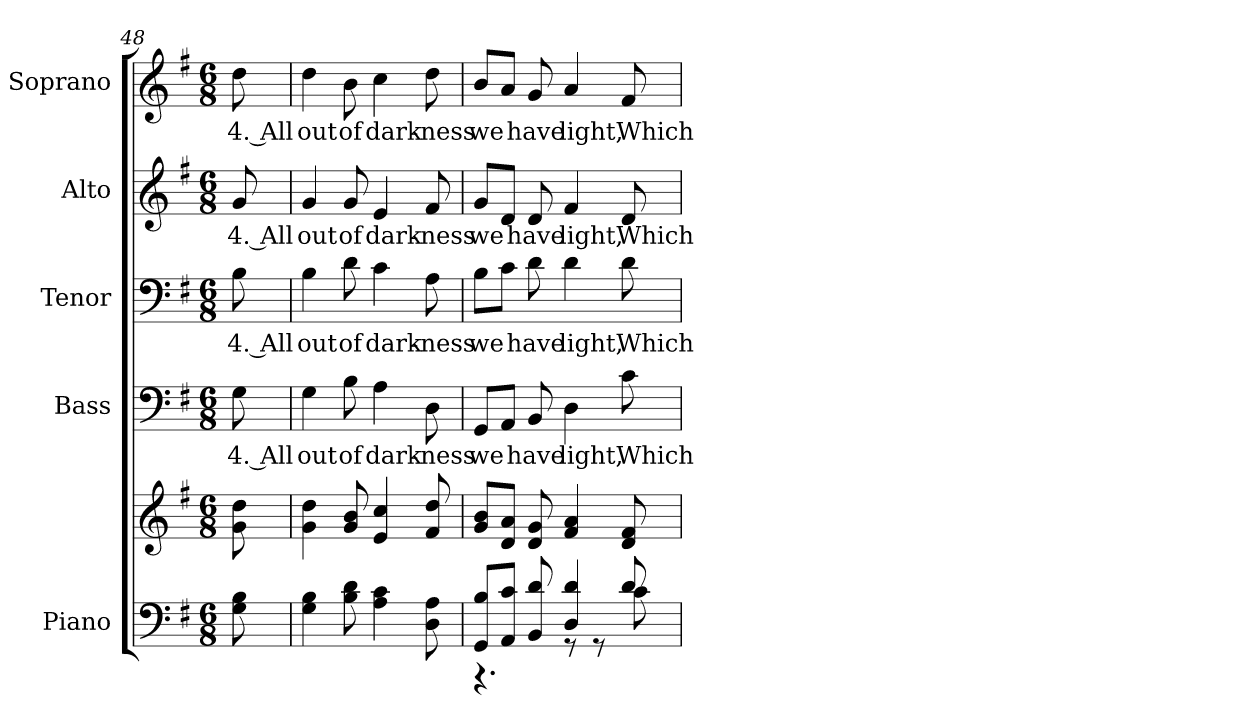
**kern	**kern	**kern	**text	**kern	**text	**kern	**text	**kern	**text
*part5	*part5	*part4	*part4	*part3	*part3	*part2	*part2	*part1	*part1
*staff6	*staff5	*staff4	*staff4	*staff3	*staff3	*staff2	*staff2	*staff1	*staff1
*I"Piano	*	*I"Bass	*	*I"Tenor	*	*I"Alto	*	*I"Soprano	*
*I'Pno.	*	*I'B.	*	*I'T.	*	*I'A.	*	*I'S.	*
*clefF4	*clefG2	*clefF4	*	*clefF4	*	*clefG2	*	*clefG2	*
*k[f#]	*k[f#]	*k[f#]	*	*k[f#]	*	*k[f#]	*	*k[f#]	*
*G:	*G:	*G:	*	*G:	*	*G:	*	*G:	*
*M6/8	*M6/8	*M6/8	*	*M6/8	*	*M6/8	*	*M6/8	*
=48	=48	=48	=48	=48	=48	=48	=48	=48	=48
!	!	!	!LO:LY:b:color=#000000	!	!	!	!	!	!
!	!	!	!	!	!LO:LY:b:color=#000000	!	!	!	!
!	!	!	!	!	!	!	!LO:LY:b:color=#000000	!	!
!	!	!	!	!	!	!	!	!	!LO:LY:b:color=#000000
8Gi\ 8Bi	8gi\ 8ddi	8Gi\	4. All	8Bi\	4. All	8gi/	4. All	8ddi\	4. All
=49	=49	=49	=49	=49	=49	=49	=49	=49	=49
!	!	!	!LO:LY:b:color=#000000	!	!	!	!	!	!
!	!	!	!	!	!LO:LY:b:color=#000000	!	!	!	!
!	!	!	!	!	!	!	!LO:LY:b:color=#000000	!	!
!	!	!	!	!	!	!	!	!	!LO:LY:b:color=#000000
4Gi\ 4Bi	4gi\ 4ddi	4Gi\	out	4Bi\	out	4gi/	out	4ddi\	out
!	!	!	!LO:LY:b:color=#000000	!	!	!	!	!	!
!	!	!	!	!	!LO:LY:b:color=#000000	!	!	!	!
!	!	!	!	!	!	!	!LO:LY:b:color=#000000	!	!
!	!	!	!	!	!	!	!	!	!LO:LY:b:color=#000000
8Bi\ 8di	8gi/ 8bi	8Bi\	of	8di\	of	8gi/	of	8bi\	of
!	!	!	!LO:LY:b:color=#000000	!	!	!	!	!	!
!	!	!	!	!	!LO:LY:b:color=#000000	!	!	!	!
!	!	!	!	!	!	!	!LO:LY:b:color=#000000	!	!
!	!	!	!	!	!	!	!	!	!LO:LY:b:color=#000000
4Ai\ 4ci	4ei/ 4cci	4Ai\	dark-	4ci\	dark-	4ei/	dark-	4cci\	dark-
!	!	!	!LO:LY:b:color=#000000	!	!	!	!	!	!
!	!	!	!	!	!LO:LY:b:color=#000000	!	!	!	!
!	!	!	!	!	!	!	!LO:LY:b:color=#000000	!	!
!	!	!	!	!	!	!	!	!	!LO:LY:b:color=#000000
8Di\ 8Ai	8f#i/ 8ddi	8Di\	-ness	8Ai\	-ness	8f#i/	-ness	8ddi\	-ness
=50	=50	=50	=50	=50	=50	=50	=50	=50	=50
*^	*	*	*	*	*	*	*	*	*
!	!	!	!	!LO:LY:b:color=#000000	!	!	!	!	!	!
!	!	!	!	!	!	!LO:LY:b:color=#000000	!	!	!	!
!	!	!	!	!	!	!	!	!LO:LY:b:color=#000000	!	!
!	!	!	!	!	!	!	!	!	!	!LO:LY:b:color=#000000
8GGi/ 8BiL	4.r	8gi/ 8biL	8GGi/L	we	8Bi\L	we	8gi/L	we	8bi/L	we
8AAi/ 8ciJ	.	8di/ 8aiJ	8AAi/J	.	8ci\J	.	8di/J	.	8ai/J	.
!	!	!	!	!LO:LY:b:color=#000000	!	!	!	!	!	!
!	!	!	!	!	!	!LO:LY:b:color=#000000	!	!	!	!
!	!	!	!	!	!	!	!	!LO:LY:b:color=#000000	!	!
!	!	!	!	!	!	!	!	!	!	!LO:LY:b:color=#000000
8BBi/ 8di	.	8di/ 8gi	8BBi/	have	8di\	have	8di/	have	8gi/	have
!	!	!	!	!LO:LY:b:color=#000000	!	!	!	!	!	!
!	!	!	!	!	!	!LO:LY:b:color=#000000	!	!	!	!
!	!	!	!	!	!	!	!	!LO:LY:b:color=#000000	!	!
!	!	!	!	!	!	!	!	!	!	!LO:LY:b:color=#000000
4Di/ 4di	8r	4f#i/ 4ai	4Di\	light,	4di\	light,	4f#i/	light,	4ai/	light,
.	8r	.	.	.	.	.	.	.	.	.
!	!	!	!	!LO:LY:b:color=#000000	!	!	!	!	!	!
!	!	!	!	!	!	!LO:LY:b:color=#000000	!	!	!	!
!	!	!	!	!	!	!	!	!LO:LY:b:color=#000000	!	!
!	!	!	!	!	!	!	!	!	!	!LO:LY:b:color=#000000
8di/	8ci\	8di/ 8f#i	8ci\	Which	8di\	Which	8di/	Which	8f#i/	Which
*v	*v	*	*	*	*	*	*	*	*	*
=	=	=	=	=	=	=	=	=	=
*-	*-	*-	*-	*-	*-	*-	*-	*-	*-
